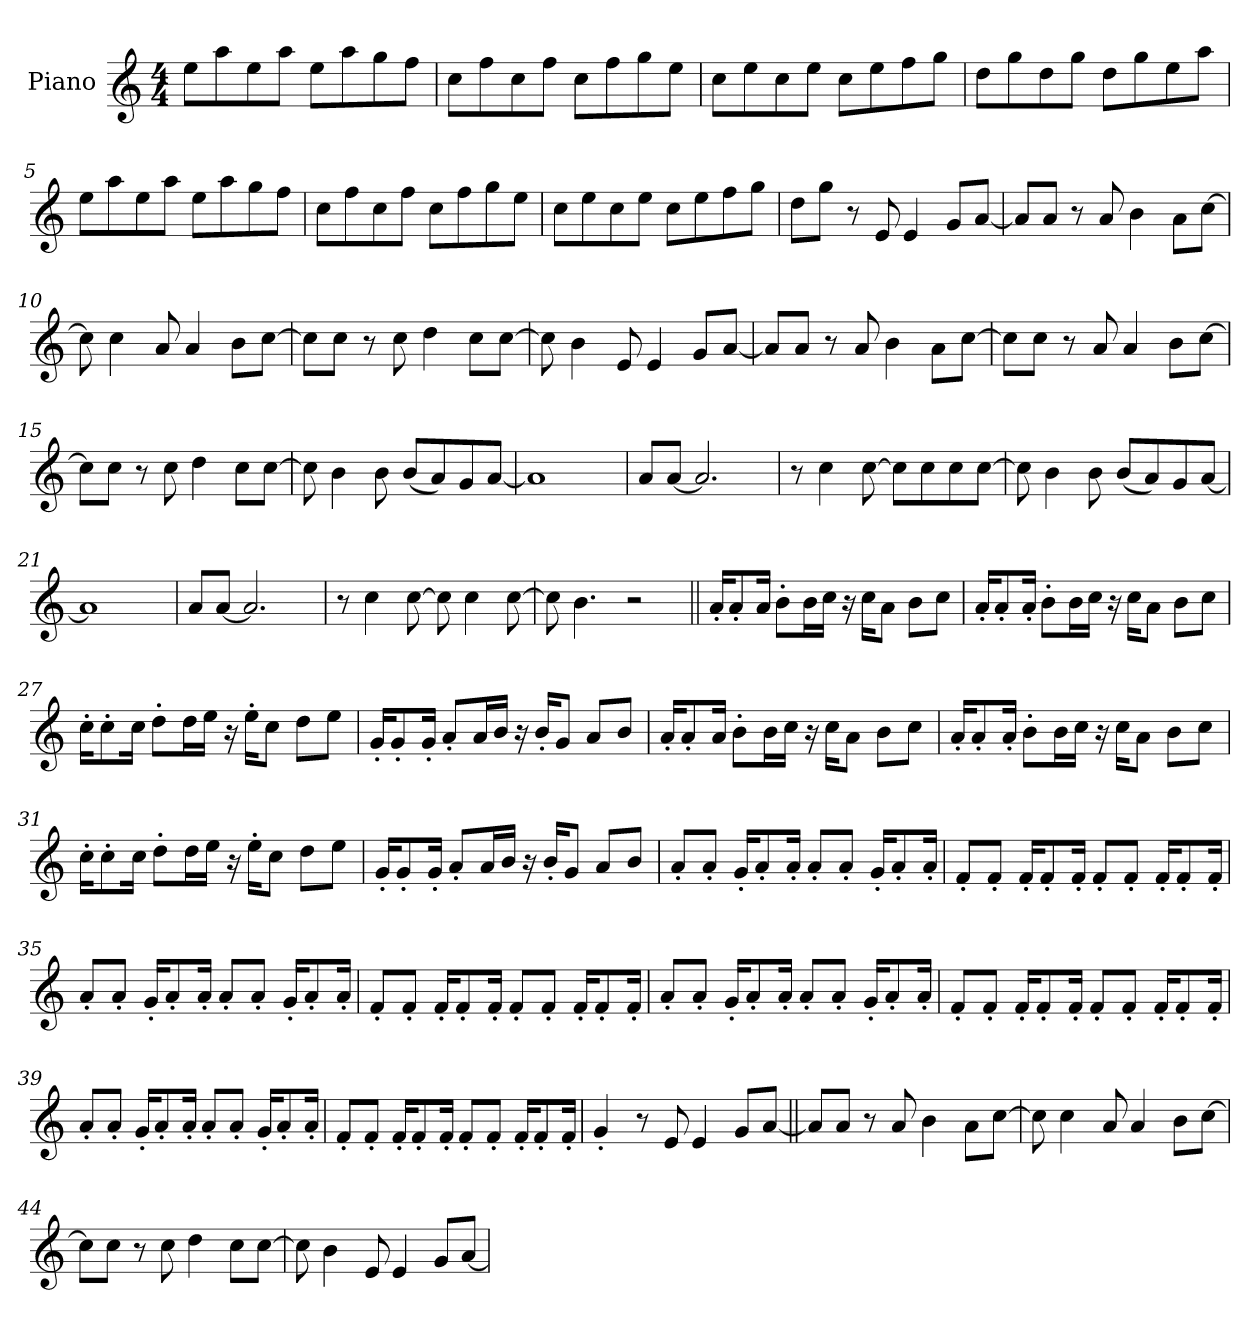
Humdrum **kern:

**kern
*part1
*staff1
*I"Piano
*I'Pno.
*clefG2
*k[]
*M4/4
=1
8eeL
8aa
8ee
8aaJ
8eeL
8aa
8gg
8ffJ
=2
8ccL
8ff
8cc
8ffJ
8ccL
8ff
8gg
8eeJ
=3
8ccL
8ee
8cc
8eeJ
8ccL
8ee
8ff
8ggJ
=4
8ddL
8gg
8dd
8ggJ
8ddL
8gg
8ee
8aaJ
=5
8eeL
8aa
8ee
8aaJ
8eeL
8aa
8gg
8ffJ
=6
8ccL
8ff
8cc
8ffJ
8ccL
8ff
8gg
8eeJ
=7
8ccL
8ee
8cc
8eeJ
8ccL
8ee
8ff
8ggJ
=8
8ddL
8ggJ
8r
8e
4e
8gL
[8aJ
=9
8aL]
8aJ
8r
8a
4b
8aL
[8ccJ
=10
8cc]
4cc
8a
4a
8bL
[8ccJ
=11
8ccL]
8ccJ
8r
8cc
4dd
8ccL
[8ccJ
=12
8cc]
4b
8e
4e
8gL
[8aJ
=13
8aL]
8aJ
8r
8a
4b
8aL
[8ccJ
=14
8ccL]
8ccJ
8r
8a
4a
8bL
[8ccJ
=15
8ccL]
8ccJ
8r
8cc
4dd
8ccL
[8ccJ
=16
8cc]
4b
8b
(<8bL
8a)
8g
[8aJ
=17
1a]
=18
8aL
[8aJ
2.a]
=19
8r
4cc
[8cc
8ccL]
8cc
8cc
[8ccJ
=20
8cc]
4b
8b
(<8bL
8a)
8g
[8aJ
=21
1a]
=22
8aL
[8aJ
2.a]
=23
8r
4cc
[8cc
8cc]
4cc
[8cc
=24
8cc]
4.b
2r
=25||
16a'!KL
8a'!
16a!Jk
8b'!L
16b!L
16cc!JJ
16r
16cc!KL
8a!J
8b!L
8cc!J
=26
16a'!KL
8a'!
16a'!Jk
8b'!L
16b!L
16cc!JJ
16r
16cc!KL
8a!J
8b!L
8cc!J
=27
16cc'!KL
8cc'!
16cc!Jk
8dd'!L
16dd!L
16ee!JJ
16r
16ee'!KL
8cc!J
8dd!L
8ee!J
=28
16g'!KL
8g'!
16g'!Jk
8a'!L
16a!L
16b!JJ
16r
16b'!KL
8g!J
8a!L
8b!J
=29
16a'!KL
8a'!
16a!Jk
8b'!L
16b!L
16cc!JJ
16r
16cc!KL
8a!J
8b!L
8cc!J
=30
16a'!KL
8a'!
16a'!Jk
8b'!L
16b!L
16cc!JJ
16r
16cc!KL
8a!J
8b!L
8cc!J
=31
16cc'!KL
8cc'!
16cc!Jk
8dd'!L
16dd!L
16ee!JJ
16r
16ee'!KL
8cc!J
8dd!L
8ee!J
=32
16g'!KL
8g'!
16g'!Jk
8a'!L
16a!L
16b!JJ
16r
16b'!KL
8g!J
8a!L
8b!J
=33
8a'!L
8a'!J
16g'!KL
8a'!
16a'!Jk
8a'!L
8a'!J
16g'!KL
8a'!
16a'!Jk
=34
8f'!L
8f'!J
16f'!KL
8f'!
16f'!Jk
8f'!L
8f'!J
16f'!KL
8f'!
16f'!Jk
=35
8a'!L
8a'!J
16g'!KL
8a'!
16a'!Jk
8a'!L
8a'!J
16g'!KL
8a'!
16a'!Jk
=36
8f'!L
8f'!J
16f'!KL
8f'!
16f'!Jk
8f'!L
8f'!J
16f'!KL
8f'!
16f'!Jk
=37
8a'!L
8a'!J
16g'!KL
8a'!
16a'!Jk
8a'!L
8a'!J
16g'!KL
8a'!
16a'!Jk
=38
8f'!L
8f'!J
16f'!KL
8f'!
16f'!Jk
8f'!L
8f'!J
16f'!KL
8f'!
16f'!Jk
=39
8a'!L
8a'!J
16g'!KL
8a'!
16a'!Jk
8a'!L
8a'!J
16g'!KL
8a'!
16a'!Jk
=40
8f'!L
8f'!J
16f'!KL
8f'!
16f'!Jk
8f'!L
8f'!J
16f'!KL
8f'!
16f'!Jk
=41
4g'!
8r
8e
4e
8gL
[8aJ
=42||
8aL]
8aJ
8r
8a
4b
8aL
[8ccJ
=43
8cc]
4cc
8a
4a
8bL
[8ccJ
=44
8ccL]
8ccJ
8r
8cc
4dd
8ccL
[8ccJ
=45
8cc]
4b
8e
4e
8gL
[8aJ
=
*-
